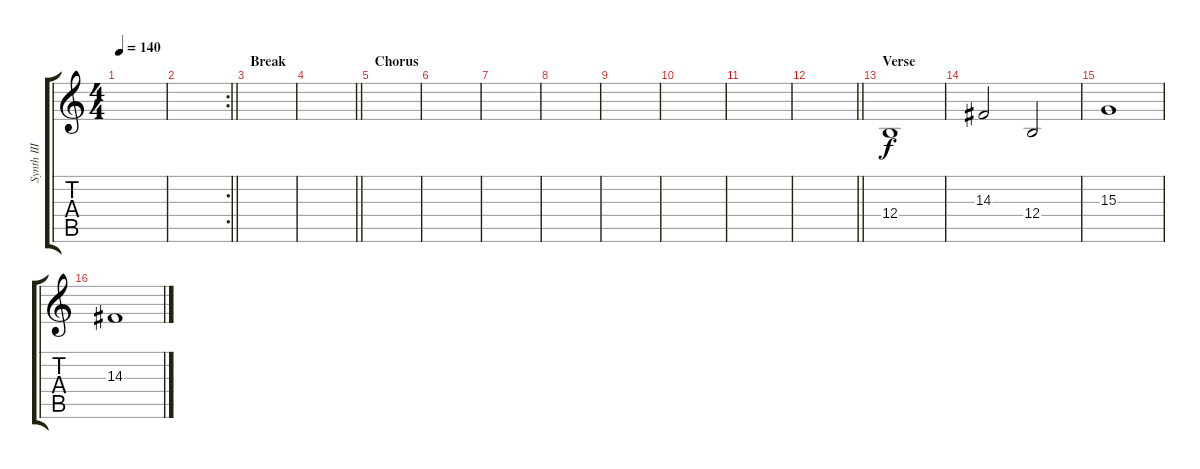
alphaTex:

\track ("Synth III" "Synth III") {instrument lead1square}
\staff {score tabs}
\tuning (Db4 Ab3 E3 B2 Gb2 B1) {hide}
\ts (4 4)
\tempo 140
\clef g2
\ks c
|
\rc 2
\barLineRight lightlight
|
\section ("" "Break")
|
\barLineRight lightlight
|
\section ("" "Chorus")
|
|
|
|
|
|
|
\barLineRight lightlight
|
\section ("" "Verse")
12.4.1 |
14.3.2 12.4.2 |
15.3.1 |
14.3.1
